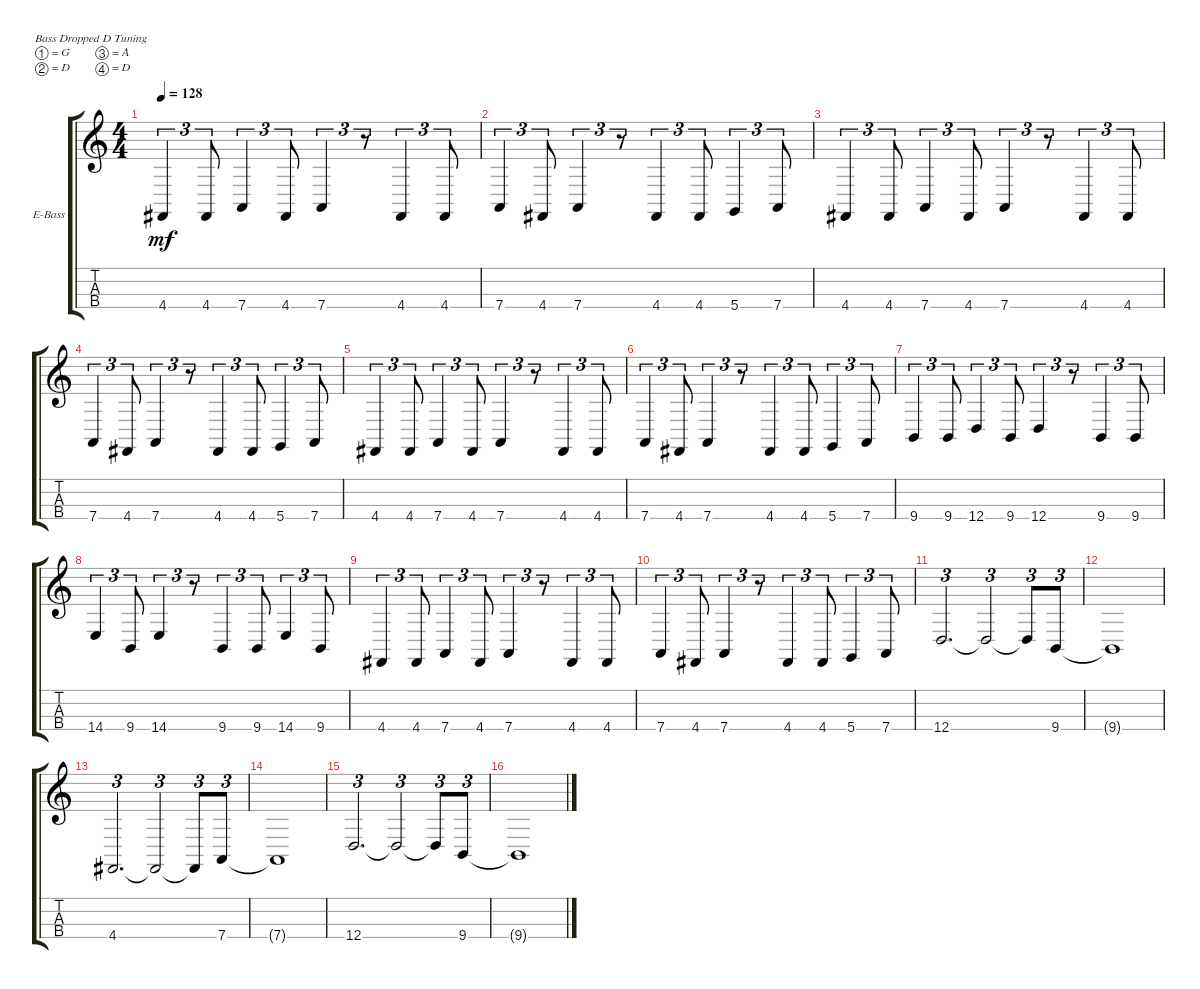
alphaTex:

\defaultSystemsLayout 4
\bracketExtendMode groupsimilarinstruments
\firstSystemTrackNameOrientation horizontal
\otherSystemsTrackNameOrientation horizontal
\track ("Electric Bass" "E-Bass") {instrument electricbassfinger}
\staff {score tabs}
\tuning (G2 D2 A1 D1)
\ts (4 4)
\tempo 128
\clef g2
\ks c
4.4.4{tu (3 2) dy mf} 4.4.8{tu (3 2)} 7.4.4{tu (3 2)} 4.4.8{tu (3 2)} 7.4.4{tu (3 2)} r.8{tu (3 2)} 4.4.4{tu (3 2)} 4.4.8{tu (3 2)} |
7.4.4{tu (3 2)} 4.4.8{tu (3 2)} 7.4.4{tu (3 2)} r.8{tu (3 2)} 4.4.4{tu (3 2)} 4.4.8{tu (3 2)} 5.4.4{tu (3 2)} 7.4.8{tu (3 2)} |
4.4.4{tu (3 2)} 4.4.8{tu (3 2)} 7.4.4{tu (3 2)} 4.4.8{tu (3 2)} 7.4.4{tu (3 2)} r.8{tu (3 2)} 4.4.4{tu (3 2)} 4.4.8{tu (3 2)} |
7.4.4{tu (3 2)} 4.4.8{tu (3 2)} 7.4.4{tu (3 2)} r.8{tu (3 2)} 4.4.4{tu (3 2)} 4.4.8{tu (3 2)} 5.4.4{tu (3 2)} 7.4.8{tu (3 2)} |
4.4.4{tu (3 2)} 4.4.8{tu (3 2)} 7.4.4{tu (3 2)} 4.4.8{tu (3 2)} 7.4.4{tu (3 2)} r.8{tu (3 2)} 4.4.4{tu (3 2)} 4.4.8{tu (3 2)} |
7.4.4{tu (3 2)} 4.4.8{tu (3 2)} 7.4.4{tu (3 2)} r.8{tu (3 2)} 4.4.4{tu (3 2)} 4.4.8{tu (3 2)} 5.4.4{tu (3 2)} 7.4.8{tu (3 2)} |
9.4.4{tu (3 2)} 9.4.8{tu (3 2)} 12.4.4{tu (3 2)} 9.4.8{tu (3 2)} 12.4.4{tu (3 2)} r.8{tu (3 2)} 9.4.4{tu (3 2)} 9.4.8{tu (3 2)} |
14.4.4{tu (3 2)} 9.4.8{tu (3 2)} 14.4.4{tu (3 2)} r.8{tu (3 2)} 9.4.4{tu (3 2)} 9.4.8{tu (3 2)} 14.4.4{tu (3 2)} 9.4.8{tu (3 2)} |
4.4.4{tu (3 2)} 4.4.8{tu (3 2)} 7.4.4{tu (3 2)} 4.4.8{tu (3 2)} 7.4.4{tu (3 2)} r.8{tu (3 2)} 4.4.4{tu (3 2)} 4.4.8{tu (3 2)} |
7.4.4{tu (3 2)} 4.4.8{tu (3 2)} 7.4.4{tu (3 2)} r.8{tu (3 2)} 4.4.4{tu (3 2)} 4.4.8{tu (3 2)} 5.4.4{tu (3 2)} 7.4.8{tu (3 2)} |
12.4.2{d tu (3 2)} 12.4{t}.2{tu (3 2)} 12.4{t}.8{tu (3 2)} 9.4.8{tu (3 2)} |
9.4{t}.1 |
4.4.2{d tu (3 2)} 4.4{t}.2{tu (3 2)} 4.4{t}.8{tu (3 2)} 7.4.8{tu (3 2)} |
7.4{t}.1 |
12.4.2{d tu (3 2)} 12.4{t}.2{tu (3 2)} 12.4{t}.8{tu (3 2)} 9.4.8{tu (3 2)} |
9.4{t}.1
